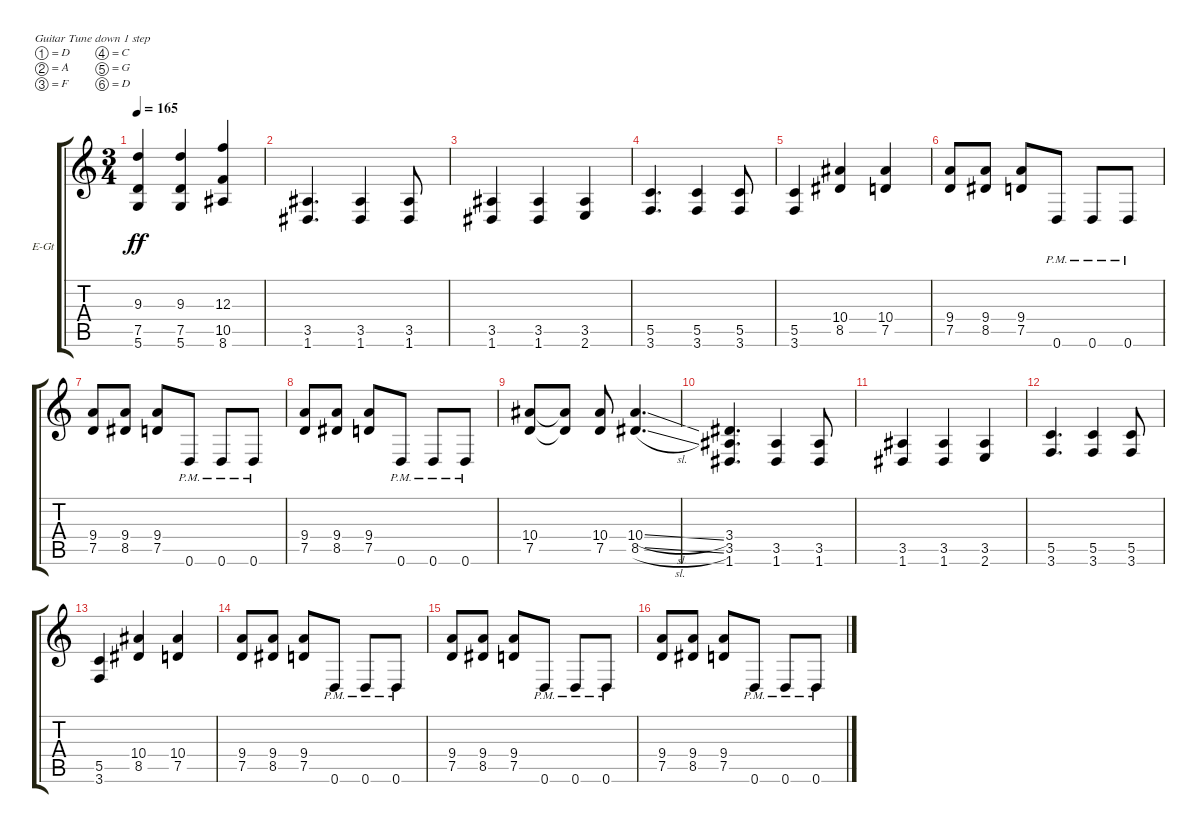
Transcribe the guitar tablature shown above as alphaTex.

\bracketExtendMode groupsimilarinstruments
\firstSystemTrackNameOrientation horizontal
\otherSystemsTrackNameOrientation horizontal
\track ("Kaleb - Rhythm" "E-Gt") {instrument distortionguitar}
\staff {score tabs}
\tuning (D4 A3 F3 C3 G2 D2)
\ts (3 4)
\tempo 165
\clef g2
\ks c
(5.6 7.5 9.3).4{dy ff} (5.6 7.5 9.3).4 (8.6 10.5 12.3).4 |
(1.6 3.5).4{d} (1.6 3.5).4 (1.6 3.5).8 |
(1.6 3.5).4 (1.6 3.5).4 (2.6 3.5).4 |
(3.6 5.5).4{d} (3.6 5.5).4 (3.6 5.5).8 |
(3.6 5.5).4 (8.5 10.4).4 (7.5 10.4).4 |
(7.5 9.4).8 (8.5 9.4).8 (7.5 9.4).8 0.6{pm}.8 0.6{pm}.8 0.6{pm}.8 |
(7.5 9.4).8 (8.5 9.4).8 (7.5 9.4).8 0.6{pm}.8 0.6{pm}.8 0.6{pm}.8 |
(7.5 9.4).8 (8.5 9.4).8 (7.5 9.4).8 0.6{pm}.8 0.6{pm}.8 0.6{pm}.8 |
(10.4 7.5).8 (10.4{t} 7.5{t}).8 (10.4 7.5).8 (10.4{sl} 8.5{sl}).4{d} |
(1.6 3.5 3.4).4{d} (1.6 3.5).4 (1.6 3.5).8 |
(1.6 3.5).4 (1.6 3.5).4 (2.6 3.5).4 |
(3.6 5.5).4{d} (3.6 5.5).4 (3.6 5.5).8 |
(3.6 5.5).4 (8.5 10.4).4 (7.5 10.4).4 |
(7.5 9.4).8 (8.5 9.4).8 (7.5 9.4).8 0.6{pm}.8 0.6{pm}.8 0.6{pm}.8 |
(7.5 9.4).8 (8.5 9.4).8 (7.5 9.4).8 0.6{pm}.8 0.6{pm}.8 0.6{pm}.8 |
(7.5 9.4).8 (8.5 9.4).8 (7.5 9.4).8 0.6{pm}.8 0.6{pm}.8 0.6{pm}.8
